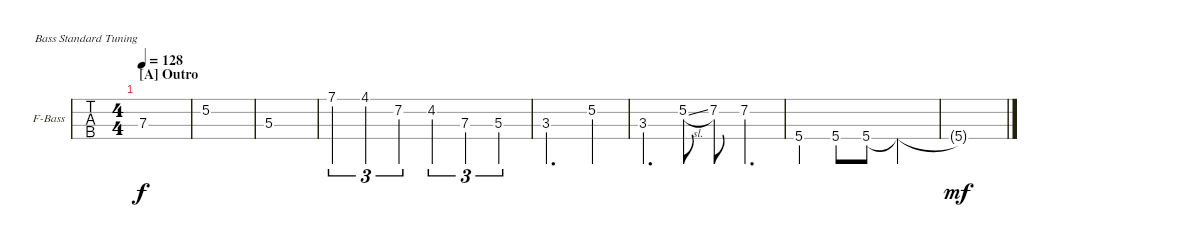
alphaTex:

\bracketExtendMode nobrackets
\firstSystemTrackNameOrientation horizontal
\otherSystemsTrackNameOrientation horizontal
\defaultBarNumberDisplay FirstOfSystem
\track ("Bass" "F-Bass") {instrument fretlessbass}
\staff {tabs}
\tuning (G2 D2 A1 E1)
\ts (4 4)
\section ("A" "Outro")
\tempo 128
\clef f4
\ks c
7.3.1{dy f} |
5.2.1 |
5.3.1 |
7.1.4{tu (3 2)} 4.1.4{tu (3 2)} 7.2.4{tu (3 2)} 4.2.4{tu (3 2)} 7.3.4{tu (3 2)} 5.3.4{tu (3 2)} |
3.3.2{d} 5.2.4 |
3.3.4{d} 5.2{sl}.8 7.2.8 7.2.4{d} |
5.4.4 5.4.8 5.4.8 5.4{t}.2 |
5.4{t}.1{dy mf}
